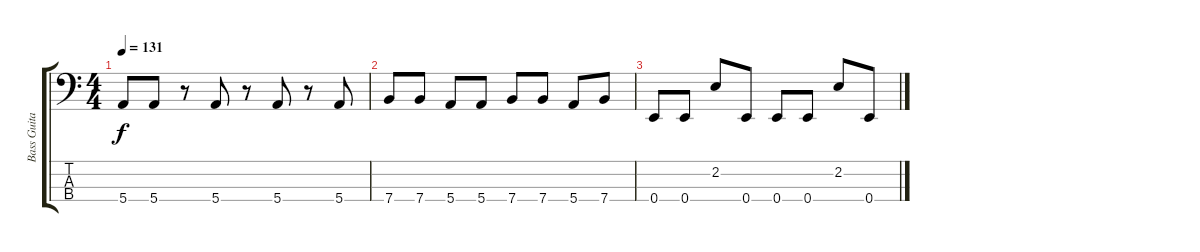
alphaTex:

\track ("Bass Guitar" "Bass Guita") {instrument electricbassfinger}
\staff {score tabs}
\tuning (G2 D2 A1 E1) {hide}
\ts (4 4)
\tempo 131
\clef f4
\ks c
5.4.8{dy f} 5.4.8 r.8 5.4.8 r.8 5.4.8 r.8 5.4.8 |
7.4.8 7.4.8 5.4.8 5.4.8 7.4.8 7.4.8 5.4.8 7.4.8 |
0.4.8 0.4.8 2.2.8 0.4.8 0.4.8 0.4.8 2.2.8 0.4.8
